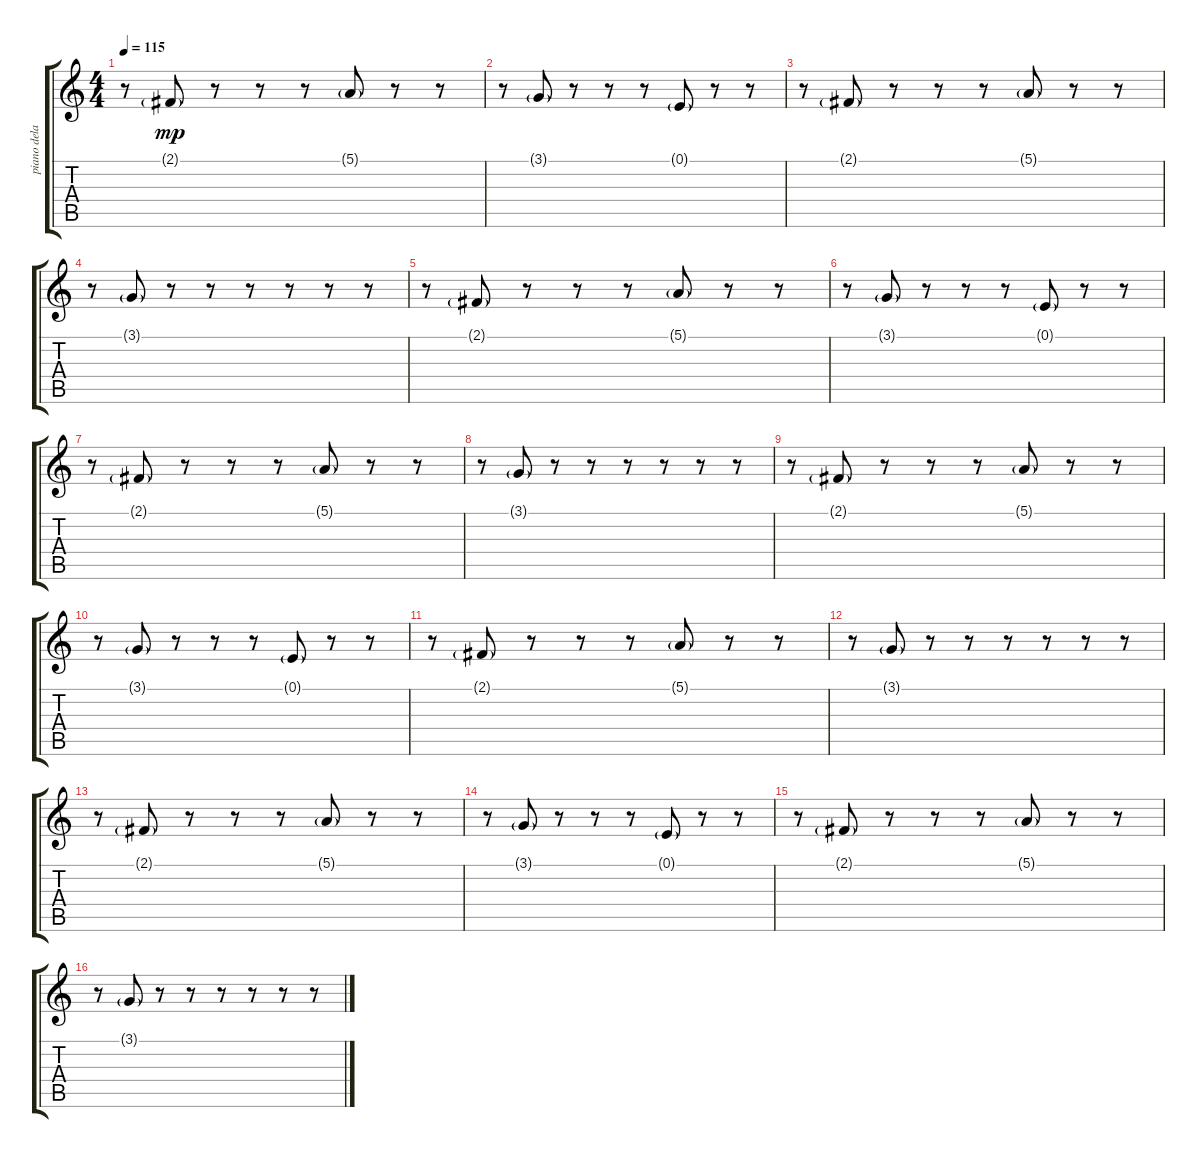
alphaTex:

\track ("piano delays" "piano dela") {instrument electricgrandpiano}
\staff {score tabs}
\tuning (E4 B3 G3 D3 A2 E2) {hide}
\ts (4 4)
\tempo 115
\clef g2
\ks c
r.8{dy mp} 2.1{g}.8 r.8 r.8 r.8 5.1{g}.8 r.8 r.8 |
r.8 3.1{g}.8 r.8 r.8 r.8 0.1{g}.8 r.8 r.8 |
r.8 2.1{g}.8 r.8 r.8 r.8 5.1{g}.8 r.8 r.8 |
r.8 3.1{g}.8 r.8 r.8 r.8 r.8 r.8 r.8 |
r.8 2.1{g}.8 r.8 r.8 r.8 5.1{g}.8 r.8 r.8 |
r.8 3.1{g}.8 r.8 r.8 r.8 0.1{g}.8 r.8 r.8 |
r.8 2.1{g}.8 r.8 r.8 r.8 5.1{g}.8 r.8 r.8 |
r.8 3.1{g}.8 r.8 r.8 r.8 r.8 r.8 r.8 |
r.8 2.1{g}.8 r.8 r.8 r.8 5.1{g}.8 r.8 r.8 |
r.8 3.1{g}.8 r.8 r.8 r.8 0.1{g}.8 r.8 r.8 |
r.8 2.1{g}.8 r.8 r.8 r.8 5.1{g}.8 r.8 r.8 |
r.8 3.1{g}.8 r.8 r.8 r.8 r.8 r.8 r.8 |
r.8 2.1{g}.8 r.8 r.8 r.8 5.1{g}.8 r.8 r.8 |
r.8 3.1{g}.8 r.8 r.8 r.8 0.1{g}.8 r.8 r.8 |
r.8 2.1{g}.8 r.8 r.8 r.8 5.1{g}.8 r.8 r.8 |
r.8 3.1{g}.8 r.8 r.8 r.8 r.8 r.8 r.8
